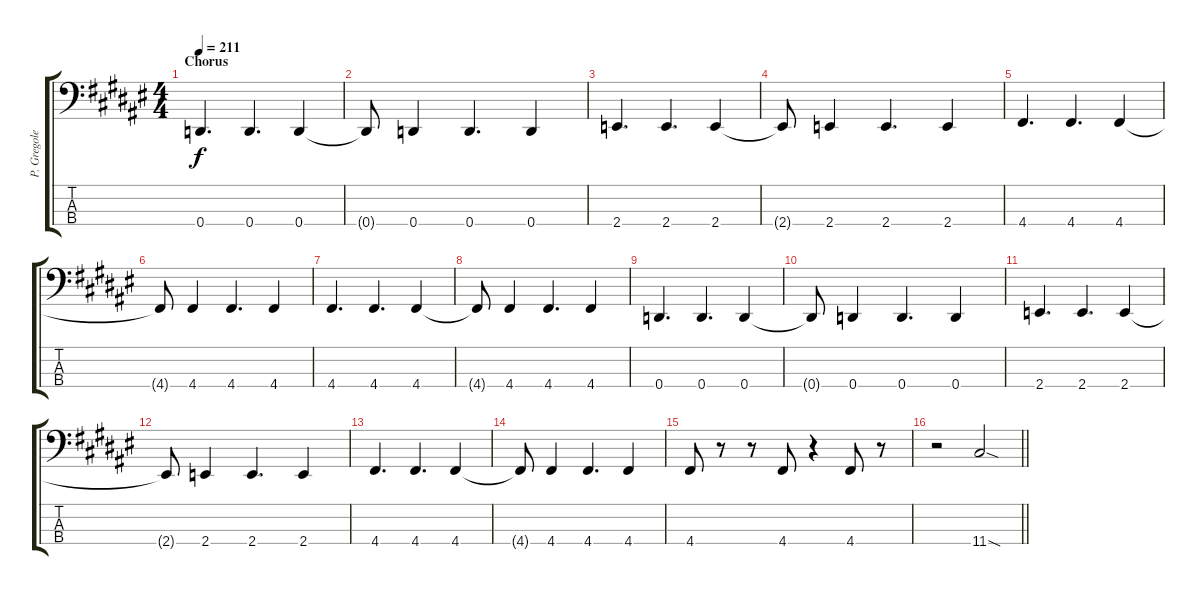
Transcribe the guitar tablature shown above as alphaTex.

\track ("P. Gregoletto" "P. Gregole") {instrument electricbassfinger}
\staff {score tabs}
\tuning (G2 D2 A1 D1) {hide}
\ts (4 4)
\section ("" "Chorus")
\tempo 211
\clef f4
\ks d#minor
0.4.4{d dy f} 0.4.4{d} 0.4.4 |
0.4{t}.8 0.4.4 0.4.4{d} 0.4.4 |
2.4.4{d} 2.4.4{d} 2.4.4 |
2.4{t}.8 2.4.4 2.4.4{d} 2.4.4 |
4.4.4{d} 4.4.4{d} 4.4.4 |
4.4{t}.8 4.4.4 4.4.4{d} 4.4.4 |
4.4.4{d} 4.4.4{d} 4.4.4 |
4.4{t}.8 4.4.4 4.4.4{d} 4.4.4 |
0.4.4{d} 0.4.4{d} 0.4.4 |
0.4{t}.8 0.4.4 0.4.4{d} 0.4.4 |
2.4.4{d} 2.4.4{d} 2.4.4 |
2.4{t}.8 2.4.4 2.4.4{d} 2.4.4 |
4.4.4{d} 4.4.4{d} 4.4.4 |
4.4{t}.8 4.4.4 4.4.4{d} 4.4.4 |
4.4.8 r.8 r.8 4.4.8 r.4 4.4.8 r.8 |
\barLineRight lightlight
r.2 11.4{sod}.2
